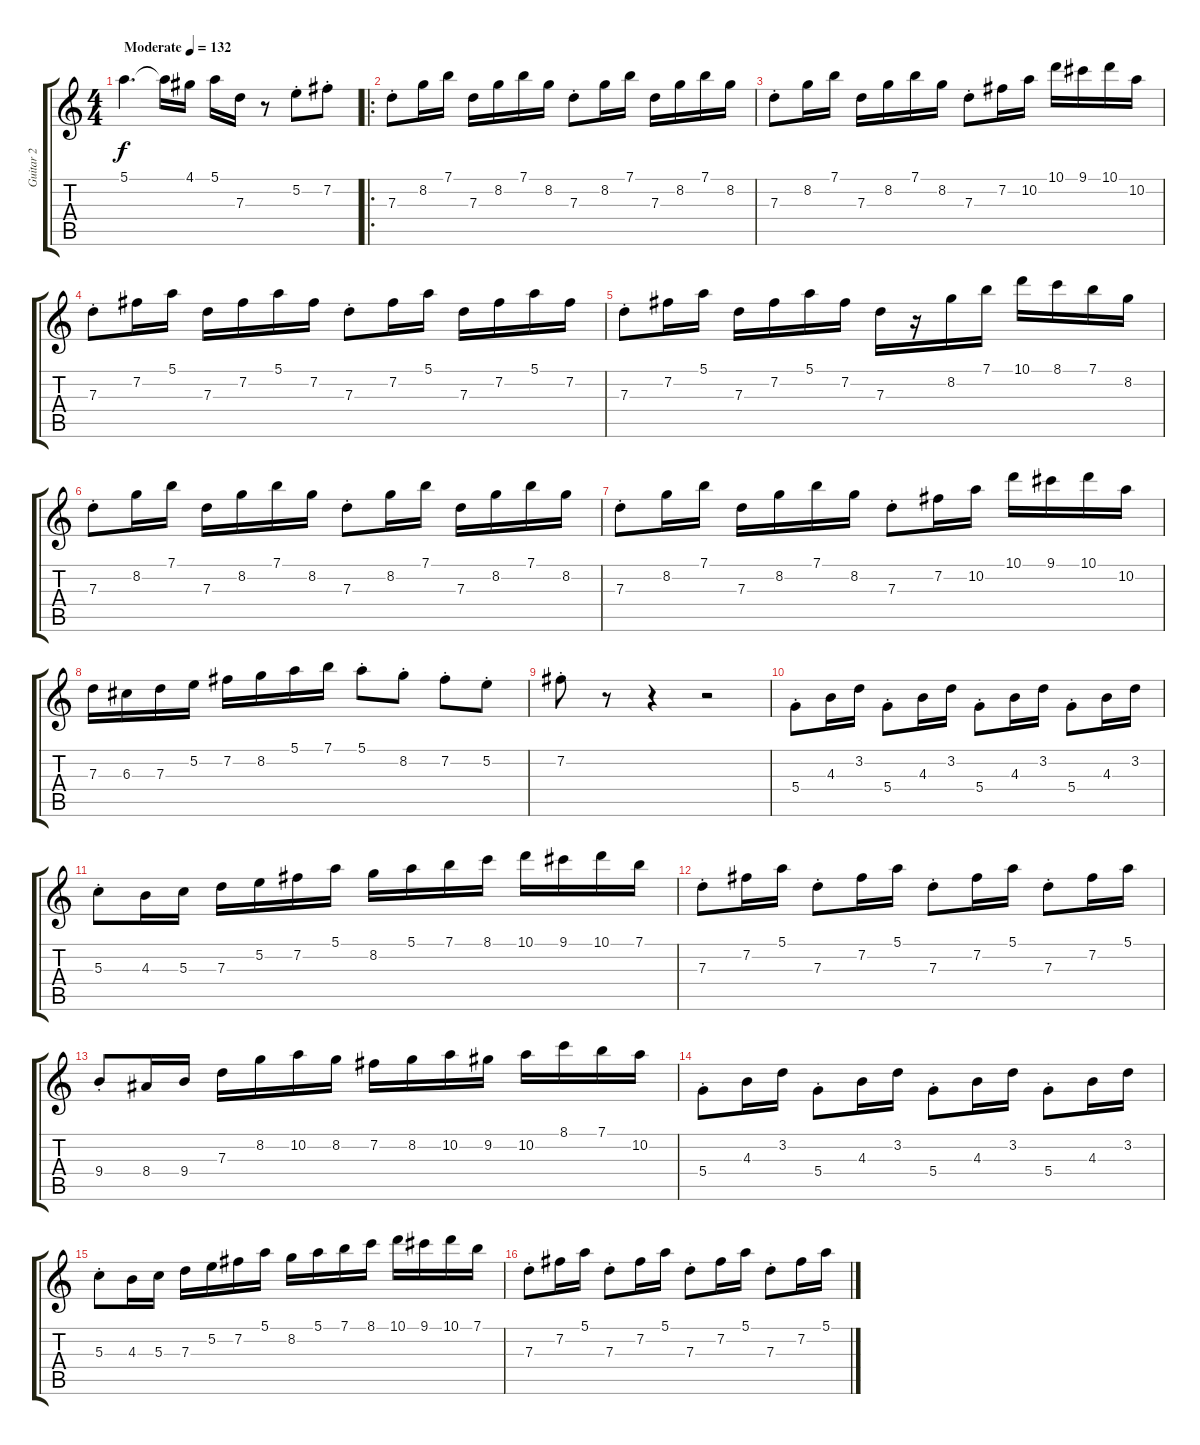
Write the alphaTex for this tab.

\track ("Guitar 2" "Guitar 2") {instrument acousticguitarsteel}
\staff {score tabs}
\tuning (E4 B3 G3 D3 A2 E2) {hide}
\ts (4 4)
\tempo (132 "Moderate")
\clef g2
\ks c
5.1.4{d dy f instrument acousticguitarsteel} 5.1{t}.16 4.1.16 5.1.16 7.3.16 r.8 5.2{st}.8 7.2{st}.8 |
\ro
7.3{st}.8 8.2.16 7.1.16 7.3.16 8.2.16 7.1.16 8.2.16 7.3{st}.8 8.2.16 7.1.16 7.3.16 8.2.16 7.1.16 8.2.16 |
7.3{st}.8 8.2.16 7.1.16 7.3.16 8.2.16 7.1.16 8.2.16 7.3{st}.8 7.2.16 10.2.16 10.1.16 9.1.16 10.1.16 10.2.16 |
7.3{st}.8 7.2.16 5.1.16 7.3.16 7.2.16 5.1.16 7.2.16 7.3{st}.8 7.2.16 5.1.16 7.3.16 7.2.16 5.1.16 7.2.16 |
7.3{st}.8 7.2.16 5.1.16 7.3.16 7.2.16 5.1.16 7.2.16 7.3.16 r.16 8.2.16 7.1.16 10.1.16 8.1.16 7.1.16 8.2.16 |
7.3{st}.8 8.2.16 7.1.16 7.3.16 8.2.16 7.1.16 8.2.16 7.3{st}.8 8.2.16 7.1.16 7.3.16 8.2.16 7.1.16 8.2.16 |
7.3{st}.8 8.2.16 7.1.16 7.3.16 8.2.16 7.1.16 8.2.16 7.3{st}.8 7.2.16 10.2.16 10.1.16 9.1.16 10.1.16 10.2.16 |
7.3.16 6.3.16 7.3.16 5.2.16 7.2.16 8.2.16 5.1.16 7.1.16 5.1{st}.8 8.2{st}.8 7.2{st}.8 5.2{st}.8 |
7.2{st}.8 r.8 r.4 r.2 |
5.4{st}.8 4.3.16 3.2.16 5.4{st}.8 4.3.16 3.2.16 5.4{st}.8 4.3.16 3.2.16 5.4{st}.8 4.3.16 3.2.16 |
5.3{st}.8 4.3.16 5.3.16 7.3.16 5.2.16 7.2.16 5.1.16 8.2.16 5.1.16 7.1.16 8.1.16 10.1.16 9.1.16 10.1.16 7.1.16 |
7.3{st}.8 7.2.16 5.1.16 7.3{st}.8 7.2.16 5.1.16 7.3{st}.8 7.2.16 5.1.16 7.3{st}.8 7.2.16 5.1.16 |
9.4{st}.8 8.4.16 9.4.16 7.3.16 8.2.16 10.2.16 8.2.16 7.2.16 8.2.16 10.2.16 9.2.16 10.2.16 8.1.16 7.1.16 10.2.16 |
5.4{st}.8 4.3.16 3.2.16 5.4{st}.8 4.3.16 3.2.16 5.4{st}.8 4.3.16 3.2.16 5.4{st}.8 4.3.16 3.2.16 |
5.3{st}.8 4.3.16 5.3.16 7.3.16 5.2.16 7.2.16 5.1.16 8.2.16 5.1.16 7.1.16 8.1.16 10.1.16 9.1.16 10.1.16 7.1.16 |
7.3{st}.8 7.2.16 5.1.16 7.3{st}.8 7.2.16 5.1.16 7.3{st}.8 7.2.16 5.1.16 7.3{st}.8 7.2.16 5.1.16
